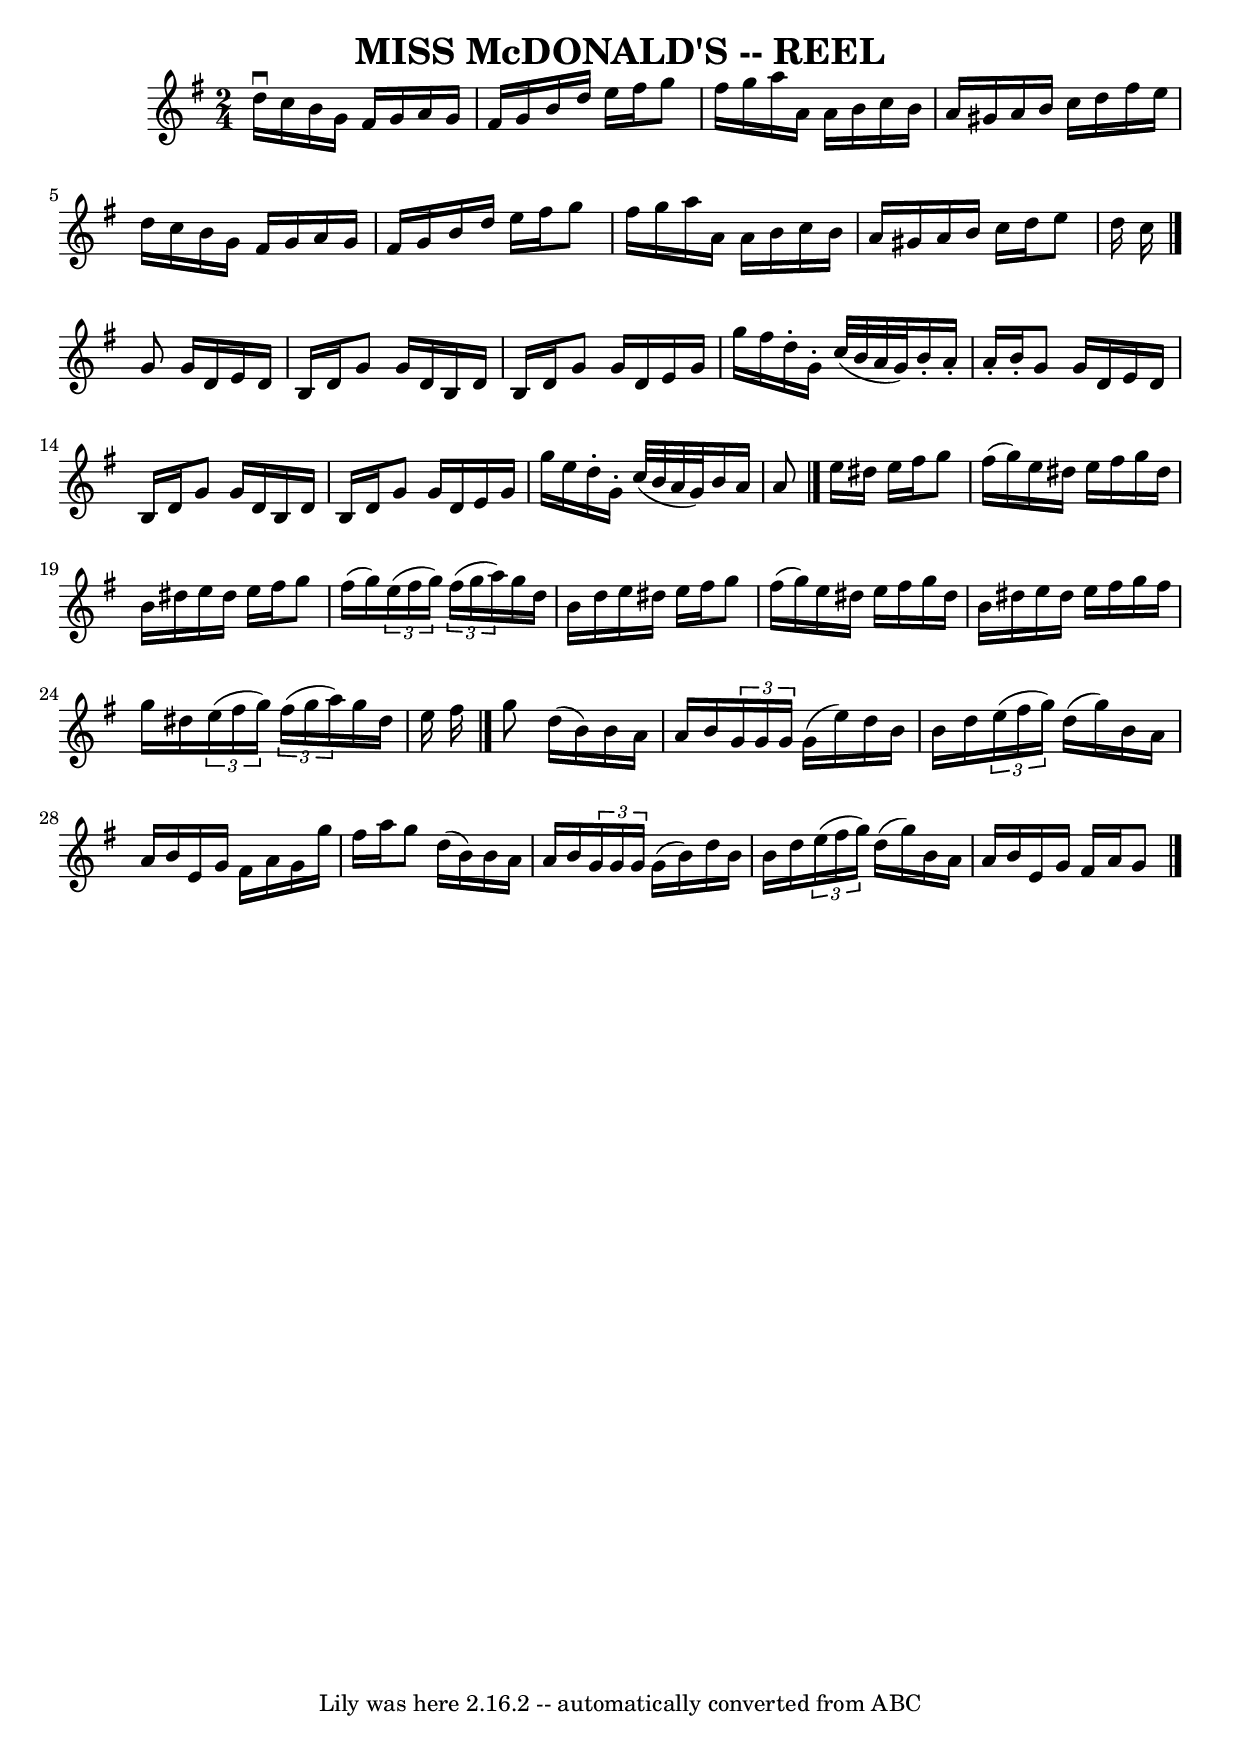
\version "2.7.40"
\include "Mammoth.ily"
\header {
	%% book = "Ryan's Mammoth Collection of Fiddle Tunes"
	crossRefNumber = "1"
	footnotes = ""
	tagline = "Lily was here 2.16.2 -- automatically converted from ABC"
	title = "MISS McDONALD'S -- REEL"
}
voicedefault =  {


\time 2/4 \key g \major d''16^\downbow c''16        |
 b'16    
g'16 fis'16 g'16 a'16 g'16 fis'16 g'16    |
 b'16    
d''16 e''16 fis''16 g''8 fis''16 g''16    |
 a''16    
a'16 a'16 b'16 c''16 b'16 a'16 gis'16    |
 a'16    
b'16 c''16 d''16 fis''16 e''16 d''16 c''16        |
   
b'16 g'16 fis'16 g'16 a'16 g'16 fis'16 g'16    |
   
b'16 d''16 e''16 fis''16 g''8 fis''16 g''16    |
   
a''16 a'16 a'16 b'16 c''16 b'16 a'16 gis'16    |
   
a'16 b'16 c''16 d''16 e''8 d''16 c''16    \bar "|." g'8   
 g'16 d'16 e'16 d'16 b16 d'16    |
 g'8 g'16 d'16  
 b16 d'16 b16 d'16    |
 g'8 g'16 d'16 e'16 g'16  
 g''16 fis''16    |
 d''16 -. g'16 -. c''32 (b'32 a'32    
g'32) b'16 -. a'16 -. a'16 -. b'16 -.       |
 g'8 g'16   
 d'16 e'16 d'16 b16 d'16    |
 g'8 g'16 d'16 b16   
 d'16 b16 d'16    |
 g'8 g'16 d'16 e'16 g'16 g''16 
 e''16    |
 d''16 -. g'16 -. c''32 (b'32 a'32 g'32)  
 b'16 a'16 a'8    \bar "|." e''16 dis''16 e''16 fis''16    
g''8 fis''16 (g''16)   |
 e''16 dis''16 e''16 fis''16 
 g''16 dis''16 b'16 dis''16    |
 e''16 dis''16 e''16  
 fis''16 g''8 fis''16 (g''16)   |
   \times 2/3 { e''16 (
 fis''16 g''16) }   \times 2/3 { fis''16 (g''16 a''16) }   
g''16 d''16 b'16 d''16        |
 e''16 dis''16 e''16    
fis''16 g''8 fis''16 (g''16)   |
 e''16 dis''16 e''16 
 fis''16 g''16 dis''16 b'16 dis''16    |
 e''16    
dis''16 e''16 fis''16 g''16 fis''16 g''16 dis''16    
\times 2/3 { e''16 (fis''16 g''16) }   \times 2/3 { fis''16 (
g''16 a''16) } g''16 dis''16 e''16 fis''16    \bar "|."     
g''8 d''16 (b'16) b'16 a'16 a'16 b'16    |
   
\times 2/3 { g'16 g'16 g'16  } g'16 (e''16) d''16 b'16    
b'16 d''16    |
   \times 2/3 { e''16 (fis''16 g''16) }   
d''16 (g''16) b'16 a'16 a'16 b'16    |
 e'16 g'16   
 fis'16 a'16 g'16 g''16 fis''16 a''16        |
 g''8    
d''16 (b'16) b'16 a'16 a'16 b'16    |
   \times 2/3 {   
g'16 g'16 g'16  } g'16 (b'16) d''16 b'16 b'16 d''16    
|
   \times 2/3 { e''16 (fis''16 g''16) } d''16 (g''16  
-) b'16 a'16 a'16 b'16    |
 e'16 g'16 fis'16 a'16  
 g'8      \bar "|."   
}

\score{
    <<

	\context Staff="default"
	{
	    \voicedefault 
	}

    >>
	\layout {
	}
	\midi {}
}
